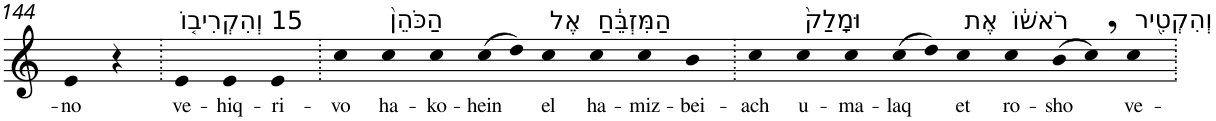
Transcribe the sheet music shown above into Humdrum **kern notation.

**kern	**text
*part1	*part1
*staff1	*staff1
*I"Piano	*
*I'Pno	*
!!LO:PB:g=z
*clefG2	*
*k[]	*
=144	=144
!	!LO:LY:b
4e	-no
4r	.
=145.	=145.
!LO:TX:a:t=15 וְהִקְרִיב֤וֹ	!
!	!LO:LY:b
4e	ve-
!	!LO:LY:b
4e	-hiq-
!	!LO:LY:b
4e	-ri-
=146.	=146.
!	!LO:LY:b
4cc	-vo
!LO:TX:a:t=הַכֹּהֵן֙	!
!	!LO:LY:b
4cc	ha-
!	!LO:LY:b
4cc	-ko-
!	!LO:LY:b
(>8cc	-hein
8dd)	.
!LO:TX:a:t=אֶל	!
!	!LO:LY:b
4cc	el
!LO:TX:a:t=הַמִּזְבֵּ֔חַ	!
!	!LO:LY:b
4cc	ha-
!	!LO:LY:b
4cc	-miz-
!	!LO:LY:b
4b	-bei-
=147.	=147.
!	!LO:LY:b
4cc	-ach
!LO:TX:a:t=וּמָלַק֙	!
!	!LO:LY:b
4cc	u-
!	!LO:LY:b
4cc	-ma-
!	!LO:LY:b
(>8cc	-laq
8dd)	.
!LO:TX:a:t=אֶת	!
!	!LO:LY:b
4cc	et
!LO:TX:a:t=רֹאשׁ֔וֹ	!
!	!LO:LY:b
4cc	ro-
!	!LO:LY:b
(>8b	-sho
8cc,)	.
!LO:TX:a:t=וְהִקְטִ֖יר	!
!	!LO:LY:b
4cc	ve-
=.	=.
*-	*-
